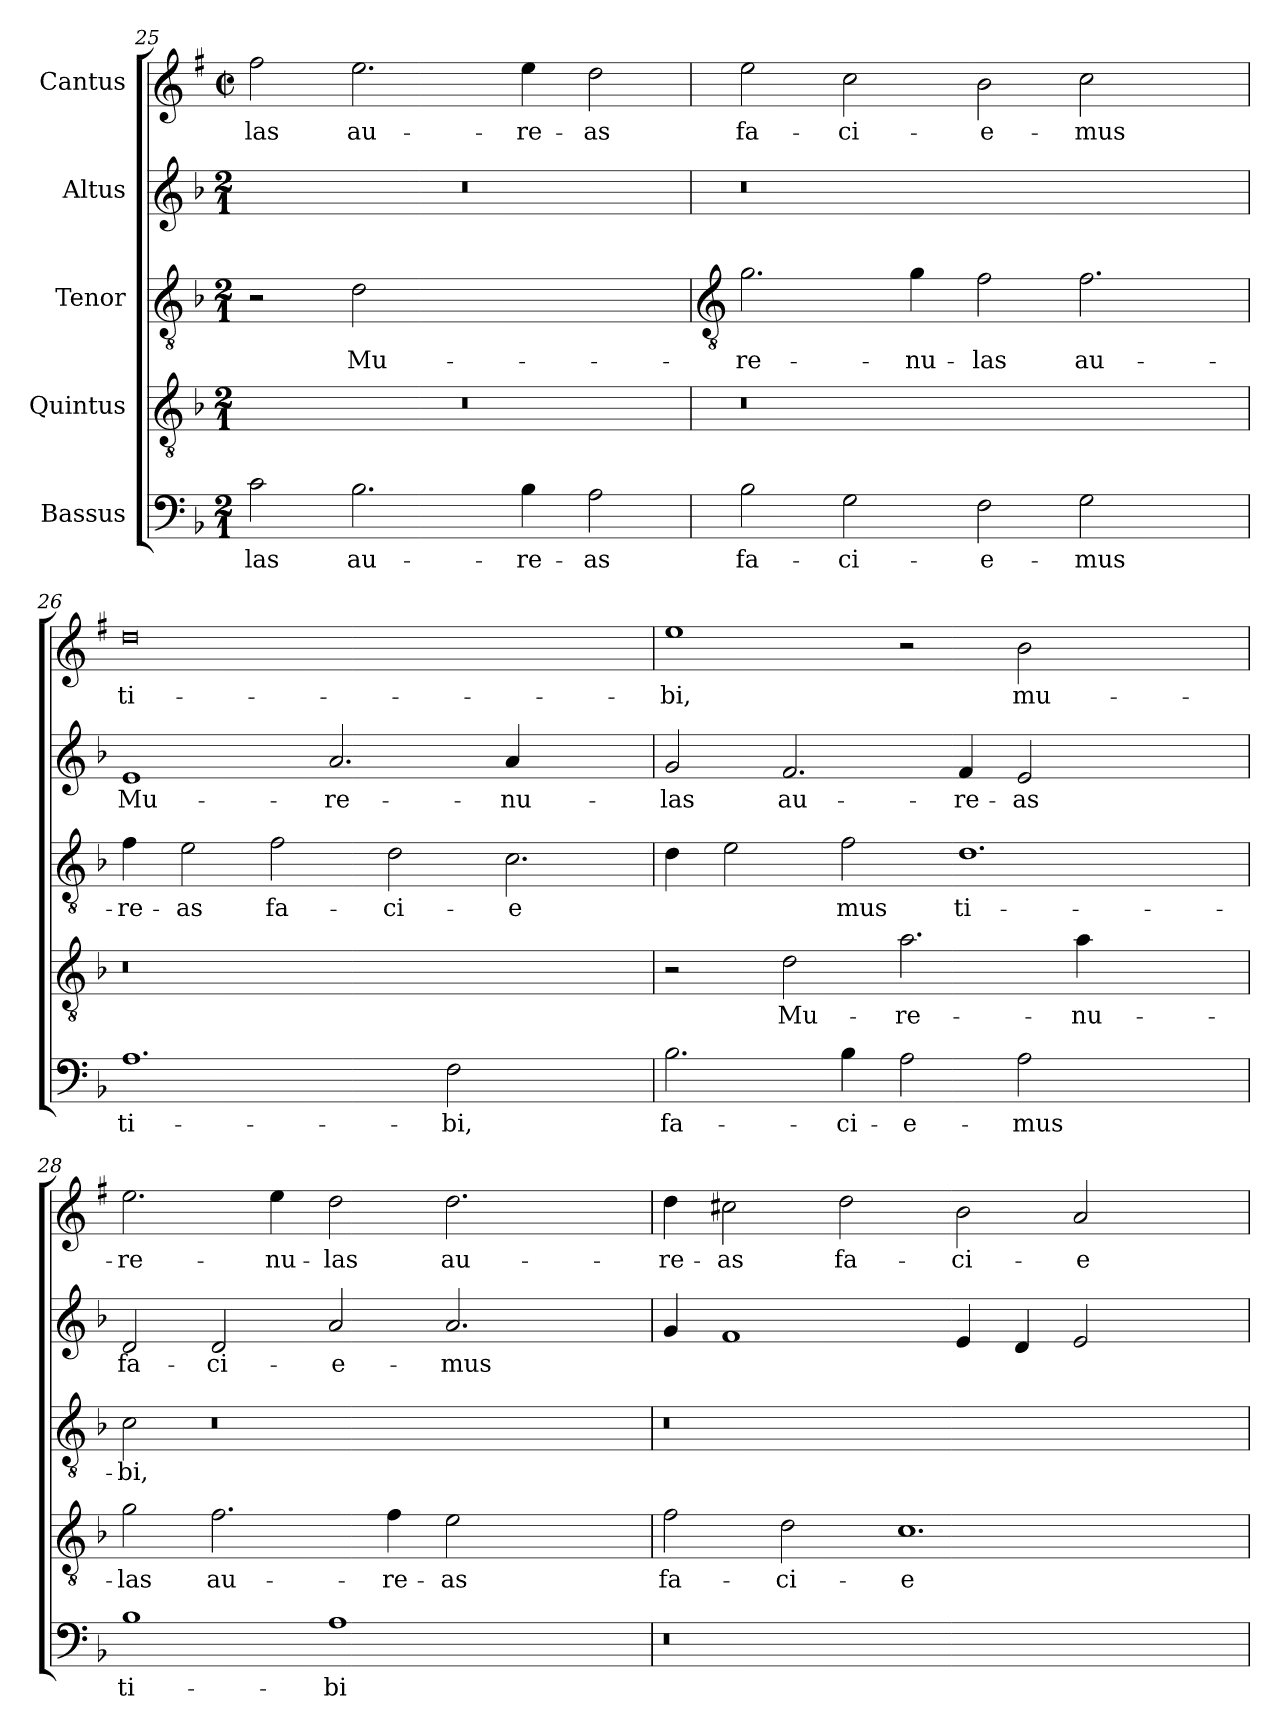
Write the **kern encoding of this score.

**kern	**text	**kern	**text	**kern	**text	**kern	**text	**kern	**text
*part5	*part5	*part4	*part4	*part3	*part3	*part2	*part2	*part1	*part1
*staff5	*staff5	*staff4	*staff4	*staff3	*staff3	*staff2	*staff2	*staff1	*staff1
*I"Bassus	*	*I"Quintus	*	*I"Tenor	*	*I"Altus	*	*I"Cantus	*
!!LO:LB:g=z
*clefF4	*	*clefGv2	*	*clefGv2	*	*clefG2	*	*clefG2	*
*	*	*	*	*	*	*	*	*ITrd1c2	*
*k[b-]	*	*k[b-]	*	*k[b-]	*	*k[b-]	*	*k[b-]	*
*F:	*	*F:	*	*F:	*	*F:	*	*F:	*
*M2/1	*	*M2/1	*	*M2/1	*	*M2/1	*	*M4/2	*
*	*	*	*	*	*	*	*	*met(c|)	*
=25	=25	=25	=25	=25	=25	=25	=25	=25	=25
!	!LO:LY:b	!	!	!	!	!	!	!	!LO:LY:b
2c	-las	0r	.	2r	.	0r	.	2ee	-las
!	!LO:LY:b	!	!	!	!LO:LY:b	!	!	!	!LO:LY:b
2.B-	au-	.	.	2d	Mu-	.	.	2.dd	au-
.	.	.	.	1ryy	.	.	.	.	.
!	!LO:LY:b	!	!	!	!	!	!	!	!LO:LY:b
4B-	-re-	.	.	.	.	.	.	4dd	-re-
!	!LO:LY:b	!	!	!	!	!	!	!	!LO:LY:b
2A	-as	.	.	.	.	.	.	2cc	-as
!!LO:LB:g=z
=25A	=25A	=25A	=25A	=25A	=25A	=25A	=25A	=25A	=25A
*	*	*	*	*clefGv2	*	*	*	*	*
!	!LO:LY:b	!	!	!	!LO:LY:b	!	!	!	!LO:LY:b
2B-	fa-	0r	.	2.g	-re-	0r	.	2dd	fa-
!	!LO:LY:b	!	!	!	!	!	!	!	!LO:LY:b
2G	-ci-	.	.	.	.	.	.	2b-	-ci-
!	!	!	!	!	!LO:LY:b	!	!	!	!
.	.	.	.	4g	-nu-	.	.	.	.
!	!LO:LY:b	!	!	!	!LO:LY:b	!	!	!	!LO:LY:b
2F	-e-	.	.	2f	-las	.	.	2a	-e-
!	!LO:LY:b	!	!	!	!LO:LY:b	!	!	!	!LO:LY:b
2G	-mus	.	.	2.f	au-	.	.	2b-	-mus
4ryy	.	4ryy	.	.	.	4ryy	.	4ryy	.
=26A	=26A	=26A	=26A	=26A	=26A	=26A	=26A	=26A	=26A
!	!LO:LY:b	!	!	!	!LO:LY:b	!	!LO:LY:b	!	!LO:LY:b
1.A	ti-	0r	.	4f	-re-	1e	Mu-	0cc	ti-
!	!	!	!	!	!LO:LY:b	!	!	!	!
.	.	.	.	2e	-as	.	.	.	.
!	!	!	!	!	!LO:LY:b	!	!	!	!
.	.	.	.	2f	fa-	.	.	.	.
!	!	!	!	!	!	!	!LO:LY:b	!	!
.	.	.	.	.	.	2.a	-re-	.	.
!	!	!	!	!	!LO:LY:b	!	!	!	!
.	.	.	.	2d	-ci-	.	.	.	.
!	!LO:LY:b	!	!	!	!	!	!	!	!
2F	-bi,	.	.	.	.	.	.	.	.
!	!	!	!	!	!LO:LY:b	!	!LO:LY:b	!	!
.	.	.	.	2.c	-e	4a	-nu-	.	.
2ryy	.	2ryy	.	.	.	2ryy	.	2ryy	.
=27A	=27A	=27A	=27A	=27A	=27A	=27A	=27A	=27A	=27A
!	!LO:LY:b	!	!	!	!	!	!LO:LY:b	!	!LO:LY:b
2.B-	fa-	2r	.	4d	.	2g	-las	1dd	-bi,
.	.	.	.	2e	.	.	.	.	.
!	!	!	!LO:LY:b	!	!	!	!LO:LY:b	!	!
.	.	2d	Mu-	.	.	2.f	au-	.	.
!	!LO:LY:b	!	!	!	!LO:LY:b	!	!	!	!
4B-	-ci-	.	.	2f	mus	.	.	.	.
!	!LO:LY:b	!	!LO:LY:b	!	!	!	!	!	!
2A	-e-	2.a	-re-	.	.	.	.	2r	.
!	!	!	!	!	!LO:LY:b	!	!LO:LY:b	!	!
.	.	.	.	1.d	ti-	4f	-re-	.	.
!	!LO:LY:b	!	!	!	!	!	!LO:LY:b	!	!LO:LY:b
2A	-mus	.	.	.	.	2e	-as	2a	mu-
!	!	!	!LO:LY:b	!	!	!	!	!	!
.	.	4a	-nu-	.	.	.	.	.	.
2.ryy	.	2.ryy	.	.	.	2.ryy	.	2.ryy	.
=28A	=28A	=28A	=28A	=28A	=28A	=28A	=28A	=28A	=28A
!	!LO:LY:b	!	!LO:LY:b	!	!LO:LY:b	!	!LO:LY:b	!	!LO:LY:b
1B-	ti-	2g	-las	2c	-bi,	2d	fa-	2.dd	-re-
!	!	!	!LO:LY:b	!	!	!	!LO:LY:b	!	!
.	.	2.f	au-	0r	.	2d	-ci-	.	.
!	!	!	!	!	!	!	!	!	!LO:LY:b
.	.	.	.	.	.	.	.	4dd	-nu-
!	!LO:LY:b	!	!	!	!	!	!LO:LY:b	!	!LO:LY:b
1A	-bi	.	.	.	.	2a	-e-	2cc	-las
!	!	!	!LO:LY:b	!	!	!	!	!	!
.	.	4f	-re-	.	.	.	.	.	.
!	!	!	!LO:LY:b	!	!	!	!LO:LY:b	!	!LO:LY:b
.	.	2e	-as	.	.	2.a	-mus	2.cc	au-
2ryy	.	2ryy	.	.	.	.	.	.	.
.	.	.	.	.	.	4ryy	.	4ryy	.
=29A	=29A	=29A	=29A	=29A	=29A	=29A	=29A	=29A	=29A
!	!	!	!LO:LY:b	!	!	!	!	!	!LO:LY:b
0r	.	2f	fa-	0r	.	4g	.	4cc	-re-
!	!	!	!	!	!	!	!	!	!LO:LY:b
.	.	.	.	.	.	1f	.	2b	-as
!	!	!	!LO:LY:b	!	!	!	!	!	!
.	.	2d	-ci-	.	.	.	.	.	.
!	!	!	!	!	!	!	!	!	!LO:LY:b
.	.	.	.	.	.	.	.	2cc	fa-
!	!	!	!LO:LY:b	!	!	!	!	!	!
.	.	1.c	-e-	.	.	.	.	.	.
!	!	!	!	!	!	!	!	!	!LO:LY:b
.	.	.	.	.	.	4e	.	2a	-ci-
.	.	.	.	.	.	4d	.	.	.
!	!	!	!	!	!	!	!	!	!LO:LY:b
.	.	.	.	.	.	2e	.	2g	-e-
2ryy	.	.	.	2ryy	.	.	.	.	.
.	.	.	.	.	.	4ryy	.	4ryy	.
=	=	=	=	=	=	=	=	=	=
*-	*-	*-	*-	*-	*-	*-	*-	*-	*-
